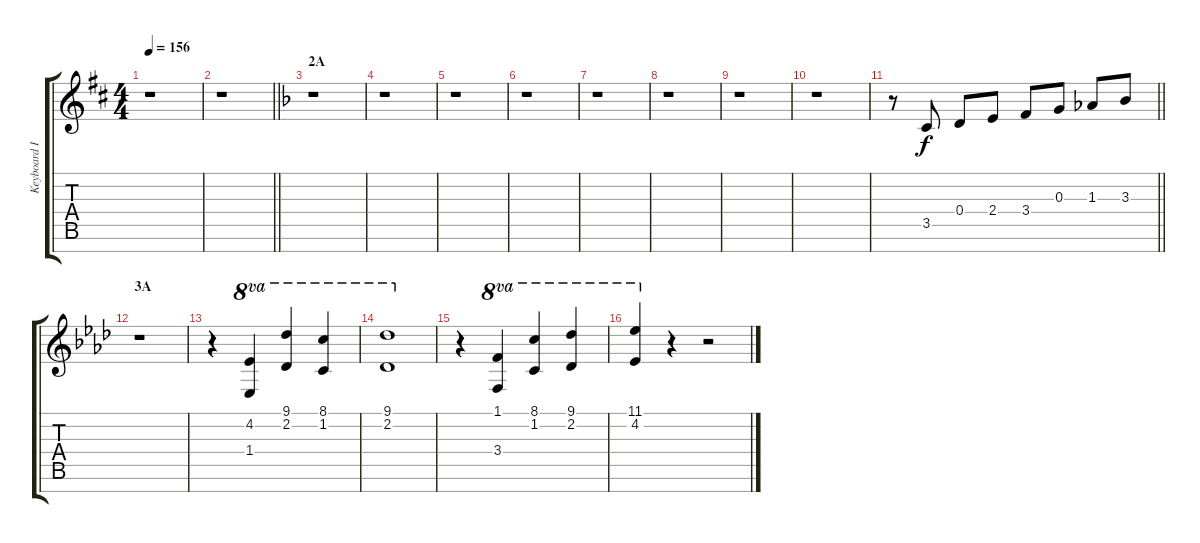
\track ("Keyboard II" "Keyboard I") {instrument pad1newage}
\staff {score tabs}
\tuning (E5 B4 G4 D4 A3 E3 B2) {hide}
\ts (4 4)
\tempo 156
\clef g2
\ks d
r.1{dy f} |
\barLineRight lightlight
r.1 |
\section ("" "2A")
\ks f
r.1 |
r.1 |
r.1 |
r.1 |
r.1 |
r.1 |
r.1 |
r.1 |
\barLineRight lightlight
r.8 3.5.8 0.4.8 2.4.8 3.4.8 0.3.8 1.3.8 3.3.8 |
\section ("" "3A")
\ks ab
r.1 |
r.4 (4.2 1.4).4{ot 8va} (9.1 2.2).4{ot 8va} (8.1 1.2).4{ot 8va} |
(9.1 2.2).1{ot 8va} |
r.4 (1.1 3.4).4{ot 8va} (8.1 1.2).4{ot 8va} (9.1 2.2).4{ot 8va} |
(11.1 4.2).4{ot 8va} r.4 r.2
